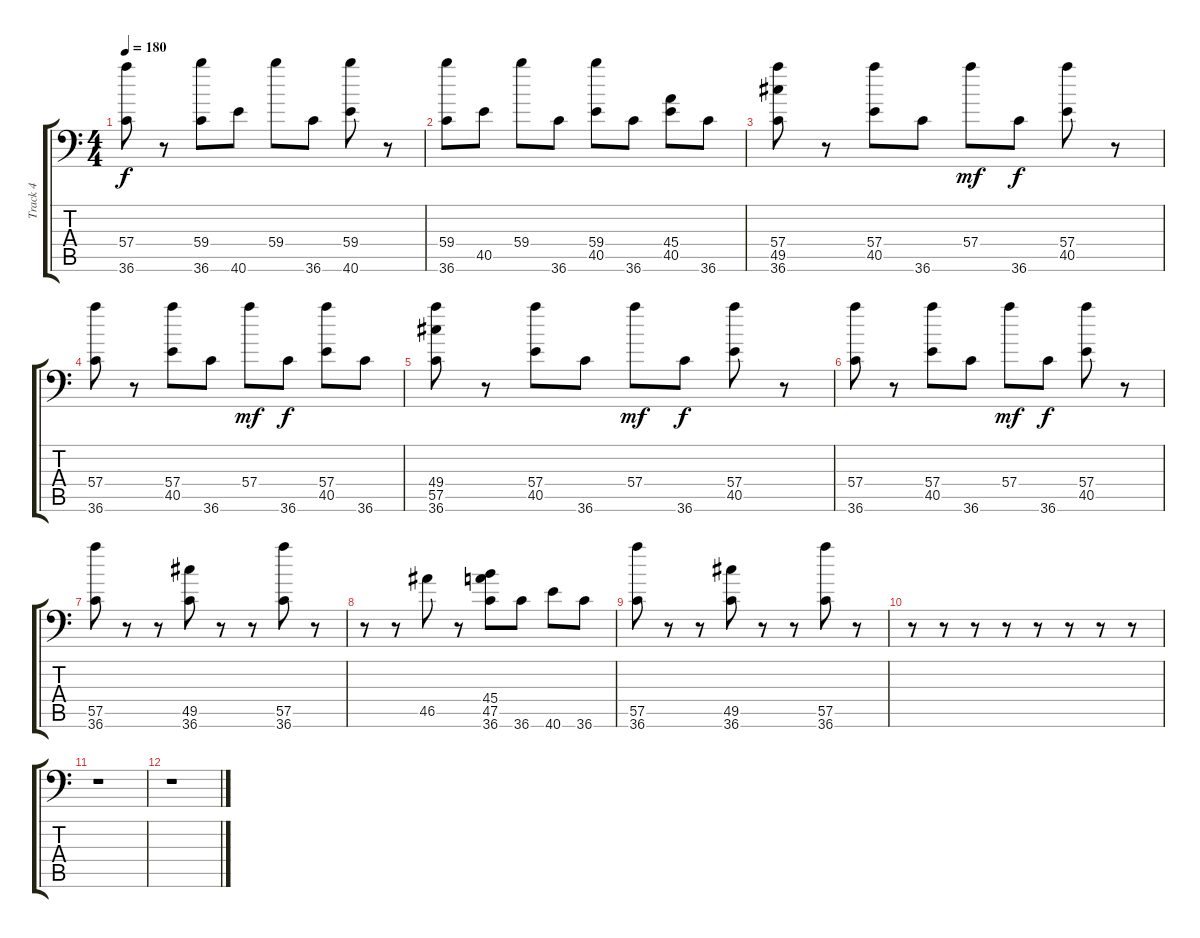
\track ("Track 4" "Track 4") {instrument acousticgrandpiano}
\staff {score tabs}
\tuning (C-1 C-1 C-1 C-1 C-1 C-1) {hide}
\ts (4 4)
\tempo 180
\clef f4
\ks c
(57.4 36.6).8{dy f} r.8 (59.4 36.6).8 40.6.8 59.4.8 36.6.8 (59.4 40.6).8 r.8 |
(59.4 36.6).8 40.5.8 59.4.8 36.6.8 (59.4 40.5).8 36.6.8 (45.4 40.5).8 36.6.8 |
(57.4 49.5 36.6).8 r.8 (57.4 40.5).8 36.6.8 57.4.8{dy mf} 36.6.8{dy f} (57.4 40.5).8 r.8 |
(57.4 36.6).8 r.8 (57.4 40.5).8 36.6.8 57.4.8{dy mf} 36.6.8{dy f} (57.4 40.5).8 36.6.8 |
(49.4 57.5 36.6).8 r.8 (57.4 40.5).8 36.6.8 57.4.8{dy mf} 36.6.8{dy f} (57.4 40.5).8 r.8 |
(57.4 36.6).8 r.8 (57.4 40.5).8 36.6.8 57.4.8{dy mf} 36.6.8{dy f} (57.4 40.5).8 r.8 |
(57.5 36.6).8 r.8 r.8 (49.5 36.6).8 r.8 r.8 (57.5 36.6).8 r.8 |
r.8 r.8 46.5.8 r.8 (45.4 47.5 36.6).8 36.6.8 40.6.8 36.6.8 |
(57.5 36.6).8 r.8 r.8 (49.5 36.6).8 r.8 r.8 (57.5 36.6).8 r.8 |
r.8 r.8 r.8 r.8 r.8 r.8 r.8 r.8 |
r.1 |
r.1
